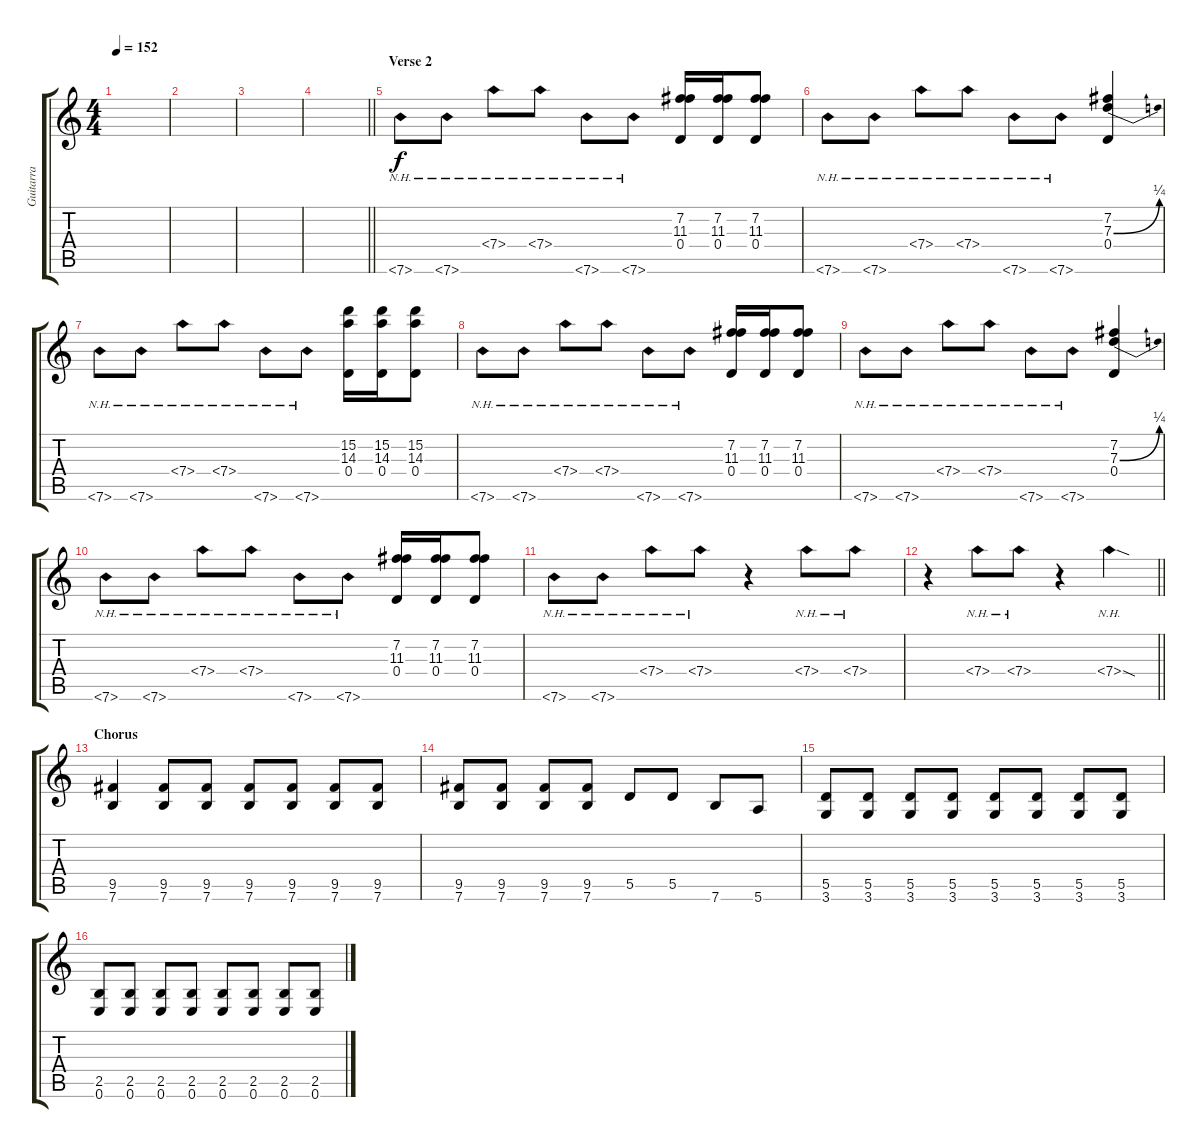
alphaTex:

\track ("Guitarra" "Guitarra") {instrument overdrivenguitar}
\staff {score tabs}
\tuning (E4 B3 G3 D3 A2 E2) {hide}
\ts (4 4)
\tempo 152
\clef g2
\ks c
|
|
|
\barLineRight lightlight
|
\section ("" "Verse 2")
7.6{nh}.8 7.6{nh}.8 7.4{nh}.8 7.4{nh}.8 7.6{nh}.8 7.6{nh}.8 (7.2 11.3 0.4).16 (7.2 11.3 0.4).16 (7.2 11.3 0.4).8 |
7.6{nh}.8 7.6{nh}.8 7.4{nh}.8 7.4{nh}.8 7.6{nh}.8 7.6{nh}.8 (7.2 7.3{be (bend 0 0 60 1)} 0.4).4 |
7.6{nh}.8 7.6{nh}.8 7.4{nh}.8 7.4{nh}.8 7.6{nh}.8 7.6{nh}.8 (15.2 14.3 0.4).16 (15.2 14.3 0.4).16 (15.2 14.3 0.4).8 |
7.6{nh}.8 7.6{nh}.8 7.4{nh}.8 7.4{nh}.8 7.6{nh}.8 7.6{nh}.8 (7.2 11.3 0.4).16 (7.2 11.3 0.4).16 (7.2 11.3 0.4).8 |
7.6{nh}.8 7.6{nh}.8 7.4{nh}.8 7.4{nh}.8 7.6{nh}.8 7.6{nh}.8 (7.2 7.3{be (bend 0 0 60 1)} 0.4).4 |
7.6{nh}.8 7.6{nh}.8 7.4{nh}.8 7.4{nh}.8 7.6{nh}.8 7.6{nh}.8 (7.2 11.3 0.4).16 (7.2 11.3 0.4).16 (7.2 11.3 0.4).8 |
7.6{nh}.8 7.6{nh}.8 7.4{nh}.8 7.4{nh}.8 r.4 7.4{nh}.8 7.4{nh}.8 |
\barLineRight lightlight
r.4 7.4{nh}.8 7.4{nh}.8 r.4 7.4{nh sod}.4 |
\section ("" "Chorus")
(9.5 7.6).4 (9.5 7.6).8 (9.5 7.6).8 (9.5 7.6).8 (9.5 7.6).8 (9.5 7.6).8 (9.5 7.6).8 |
(9.5 7.6).8 (9.5 7.6).8 (9.5 7.6).8 (9.5 7.6).8 5.5.8 5.5.8 7.6.8 5.6.8 |
(5.5 3.6).8 (5.5 3.6).8 (5.5 3.6).8 (5.5 3.6).8 (5.5 3.6).8 (5.5 3.6).8 (5.5 3.6).8 (5.5 3.6).8 |
(2.5 0.6).8 (2.5 0.6).8 (2.5 0.6).8 (2.5 0.6).8 (2.5 0.6).8 (2.5 0.6).8 (2.5 0.6).8 (2.5 0.6).8
